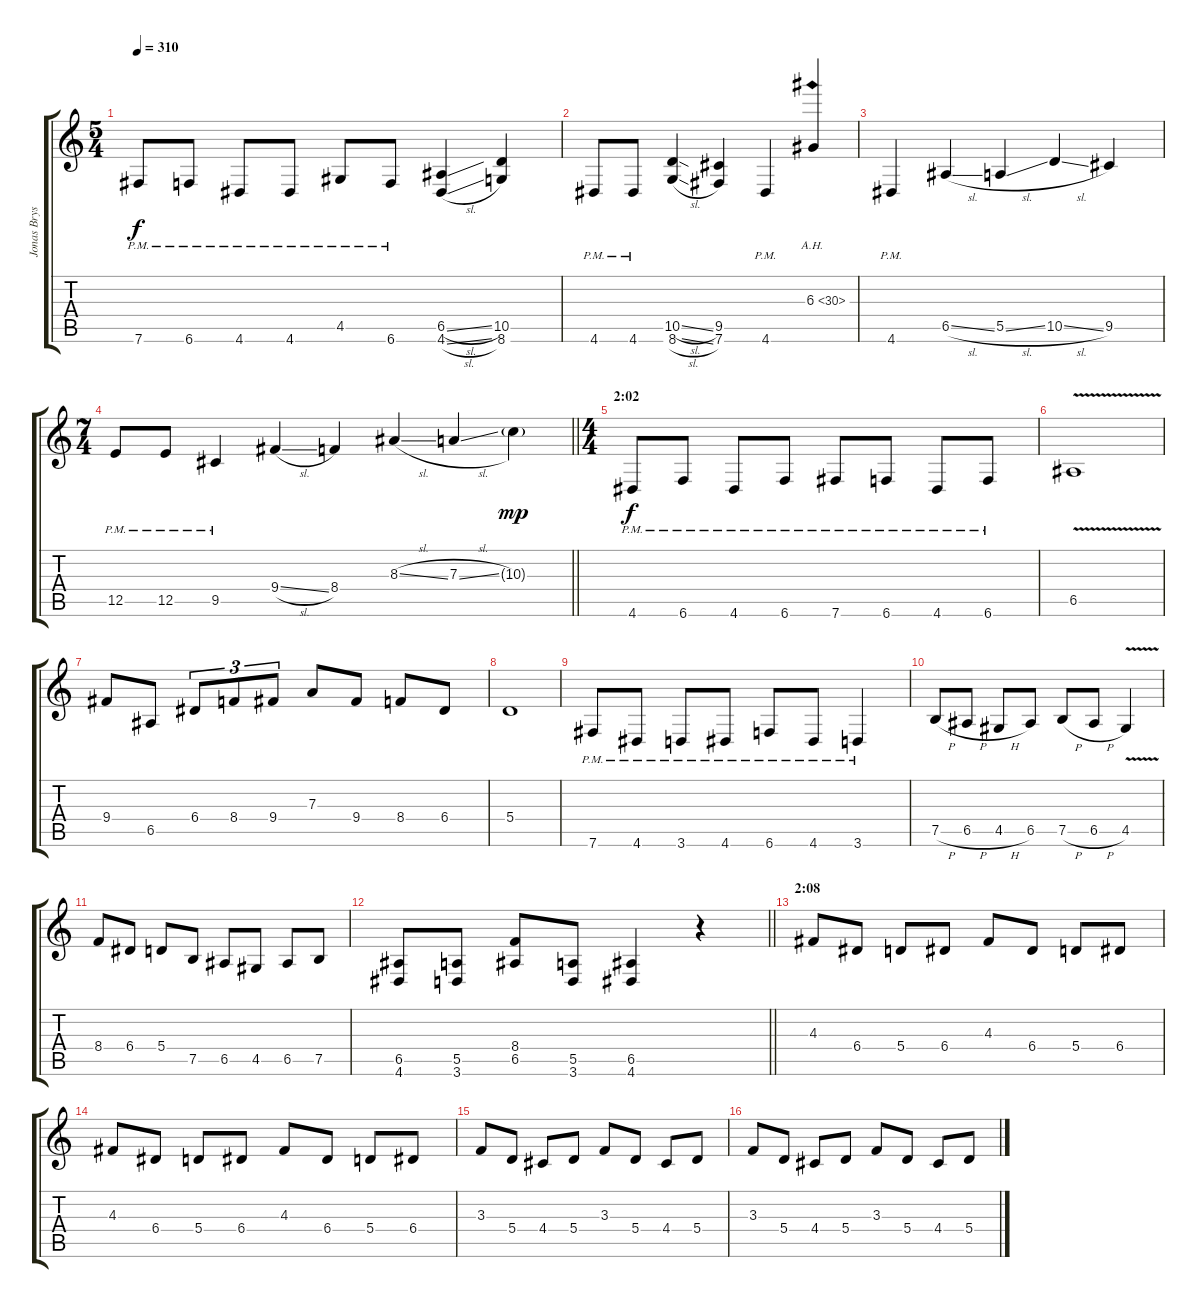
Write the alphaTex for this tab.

\track ("Jonas Bryssling" "Jonas Brys") {instrument overdrivenguitar}
\staff {score tabs}
\tuning (B3 Gb3 D3 A2 E2 B1) {hide}
\ts (5 4)
\tempo 310
\clef g2
\ks c
7.6{pm}.8{dy f} 6.6{pm}.8 4.6{pm}.8 4.6{pm}.8 4.5{pm}.8 6.6{pm}.8 (6.5{sl} 4.6{sl}).4 (10.5 8.6).4 |
4.6{pm}.8 4.6{pm}.8 (10.5{sl} 8.6{sl}).4 (9.5 7.6).4 4.6{pm}.4 6.3{ah 24}.4 |
4.6{pm}.4 6.5{sl}.4 5.5{sl}.4 10.5{sl}.4 9.5.4 |
\ts (7 4)
\barLineRight lightlight
12.5{pm}.8 12.5{pm}.8 9.5{pm}.4 9.4{sl}.4 8.4.4 8.3{sl}.4 7.3{sl}.4 10.3{g}.4{dy mp} |
\ts (4 4)
\section ("" "2:02")
4.6{pm}.8{dy f} 6.6{pm}.8 4.6{pm}.8 6.6{pm}.8 7.6{pm}.8 6.6{pm}.8 4.6{pm}.8 6.6{pm}.8 |
6.5{v}.1 |
9.4.8 6.5.8 6.4.8{tu (3 2)} 8.4.8{tu (3 2)} 9.4.8{tu (3 2)} 7.3.8 9.4.8 8.4.8 6.4.8 |
5.4.1 |
7.6{pm}.8 4.6{pm}.8 3.6{pm}.8 4.6{pm}.8 6.6{pm}.8 4.6{pm}.8 3.6{pm}.4 |
7.5{h}.8 6.5{h}.8 4.5{h}.8 6.5.8 7.5{h}.8 6.5{h}.8 4.5{v}.4 |
8.4.8 6.4.8 5.4.8 7.5.8 6.5.8 4.5.8 6.5.8 7.5.8 |
\barLineRight lightlight
(6.5 4.6).8 (5.5 3.6).8 (8.4 6.5).8 (5.5 3.6).8 (6.5 4.6).4 r.4 |
\section ("" "2:08")
4.3.8 6.4.8 5.4.8 6.4.8 4.3.8 6.4.8 5.4.8 6.4.8 |
4.3.8 6.4.8 5.4.8 6.4.8 4.3.8 6.4.8 5.4.8 6.4.8 |
3.3.8 5.4.8 4.4.8 5.4.8 3.3.8 5.4.8 4.4.8 5.4.8 |
3.3.8 5.4.8 4.4.8 5.4.8 3.3.8 5.4.8 4.4.8 5.4.8
